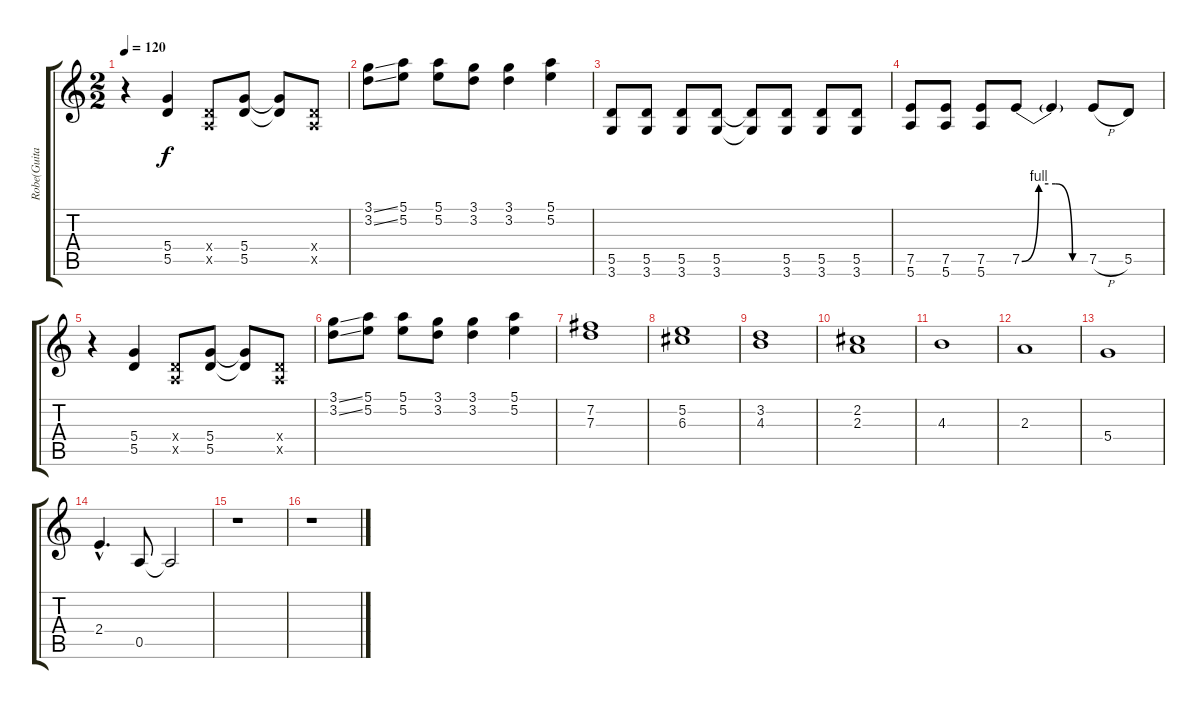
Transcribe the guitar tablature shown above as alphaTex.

\track ("Robe(Guitarra distorsionada)" "Robe(Guita") {instrument distortionguitar}
\staff {score tabs}
\tuning (E4 B3 G3 D3 A2 E2) {hide}
\ts (2 2)
\tempo 120
\clef g2
\ks c
r.4{dy f} (5.4 5.5).4 (0.4{x} 0.5{x}).8 (5.4 5.5).8 (5.4{t} 5.5{t}).8 (0.4{x} 0.5{x}).8 |
(3.1{ss} 3.2{ss}).8 (5.1 5.2).8 (5.1 5.2).8 (3.1 3.2).8 (3.1 3.2).4 (5.1 5.2).4 |
(5.5 3.6).8 (5.5 3.6).8 (5.5 3.6).8 (5.5 3.6).8 (5.5{t} 3.6{t}).8 (5.5 3.6).8 (5.5 3.6).8 (5.5 3.6).8 |
(7.5 5.6).8 (7.5 5.6).8 (7.5 5.6).8 7.5{be (custom 0 0 15 4 30 4 45 0 60 0)}.8 7.5{t}.4 7.5{h}.8 5.5.8 |
r.4 (5.4 5.5).4 (0.4{x} 0.5{x}).8 (5.4 5.5).8 (5.4{t} 5.5{t}).8 (0.4{x} 0.5{x}).8 |
(3.1{ss} 3.2{ss}).8 (5.1 5.2).8 (5.1 5.2).8 (3.1 3.2).8 (3.1 3.2).4 (5.1 5.2).4 |
(7.2 7.3).1 |
(5.2 6.3).1 |
(3.2 4.3).1 |
(2.2 2.3).1 |
4.3.1 |
2.3.1 |
5.4.1 |
2.4{hac}.4{d} 0.5.8 0.5{t}.2 |
r.1 |
r.1
